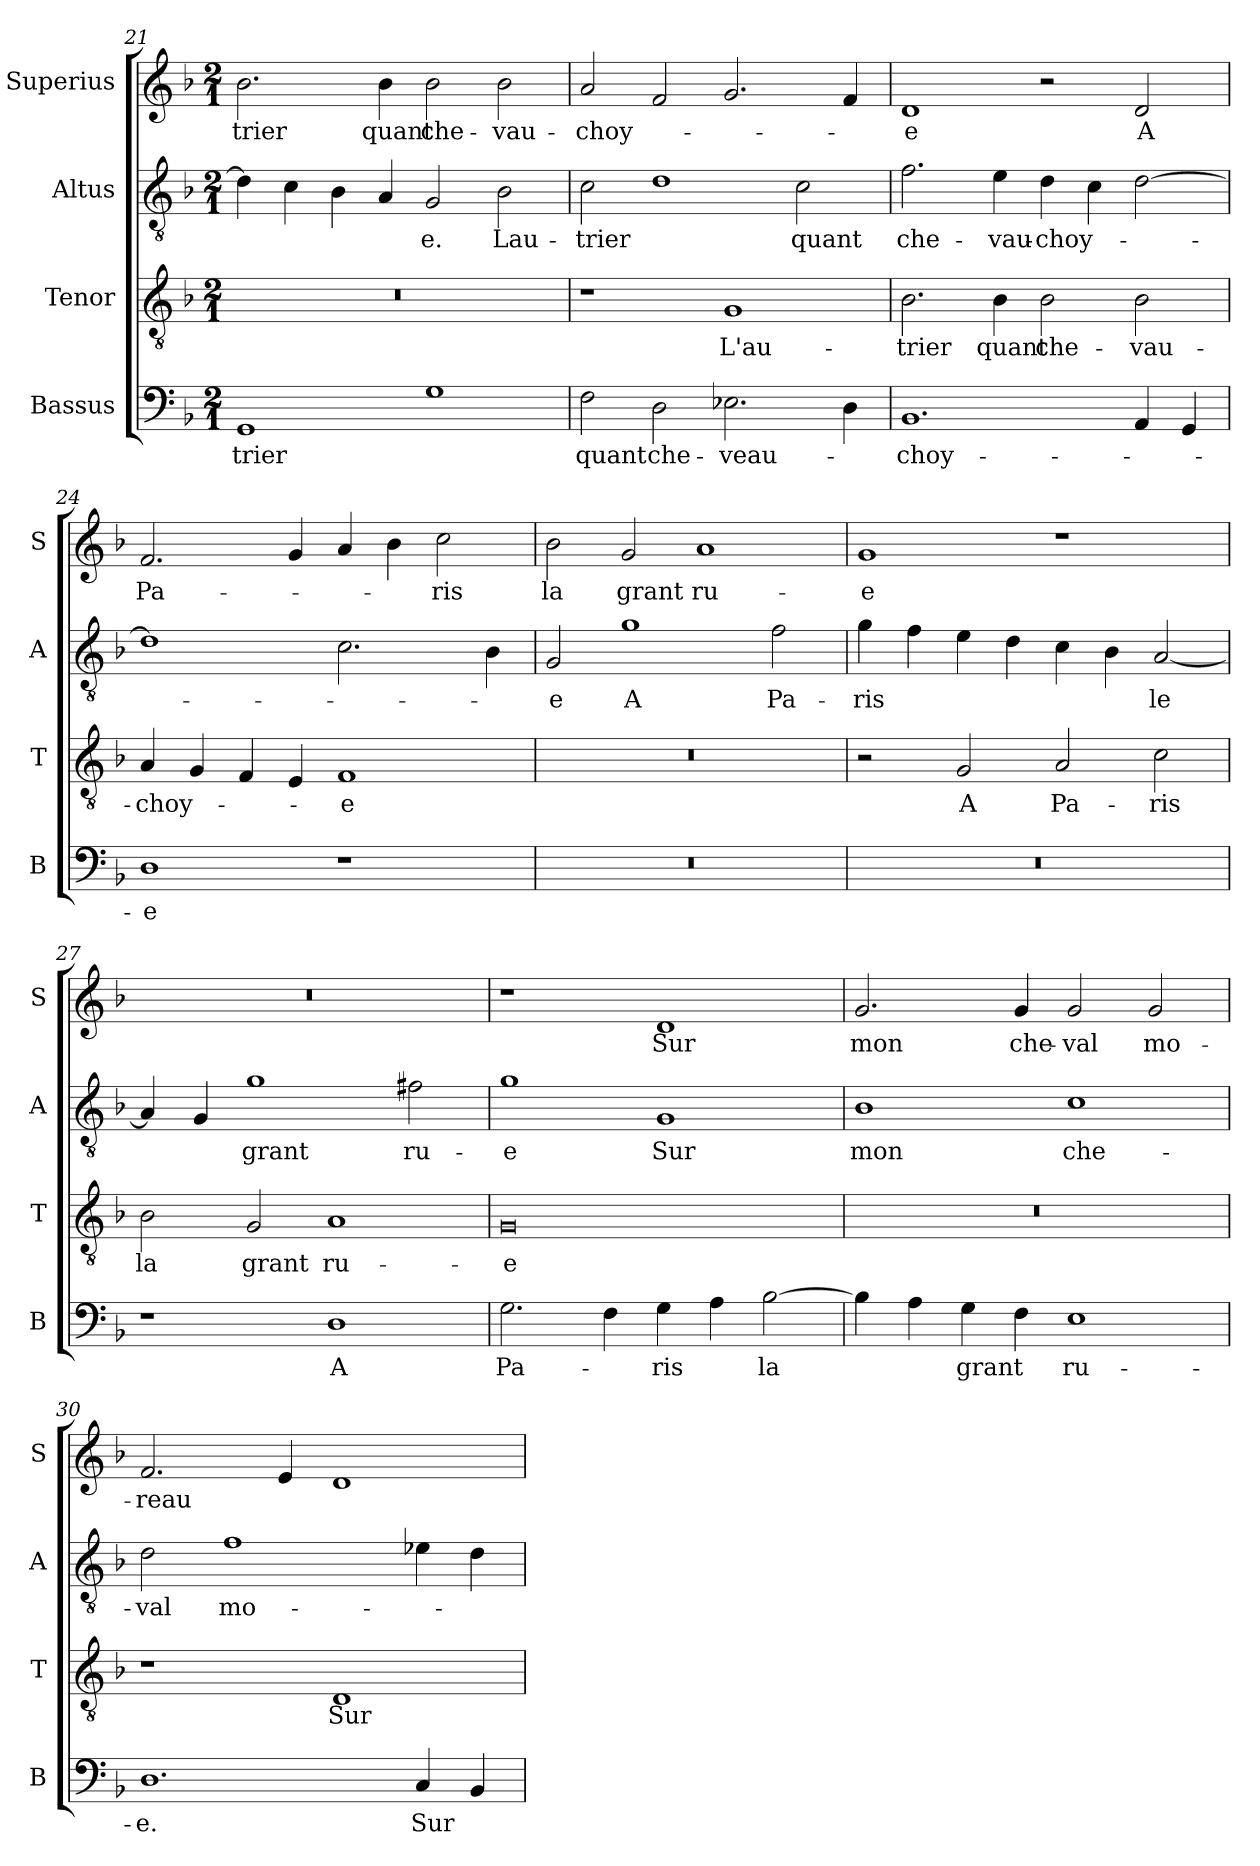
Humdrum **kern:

**kern	**text	**kern	**text	**kern	**text	**kern	**text
*part4	*part4	*part3	*part3	*part2	*part2	*part1	*part1
*staff4	*staff4	*staff3	*staff3	*staff2	*staff2	*staff1	*staff1
*I"Bassus	*	*I"Tenor	*	*I"Altus	*	*I"Superius	*
*I'B	*	*I'T	*	*I'A	*	*I'S	*
*clefF4	*	*clefGv2	*	*clefGv2	*	*clefG2	*
*k[b-]	*	*k[b-]	*	*k[b-]	*	*k[b-]	*
*M2/1	*	*M2/1	*	*M2/1	*	*M2/1	*
=21	=21	=21	=21	=21	=21	=21	=21
1GG	-trier	0r	.	4d\]	.	2.b-\	-trier
.	.	.	.	4c\	.	.	.
.	.	.	.	4B-\	.	.	.
.	.	.	.	4A/	.	4b-\	quant
1G	.	.	.	2G/	-e.	2b-\	che-
.	.	.	.	2B-\	Lau-	2b-\	-vau-
=22	=22	=22	=22	=22	=22	=22	=22
2F\	quant	1r	.	2c\	-trier	2a/	-choy-
2D\	che-	.	.	1d	.	2f/	.
2.E-X\	-veau-	1G	L'au-	.	.	2.g/	.
.	.	.	.	2c\	quant	.	.
4D\	.	.	.	.	.	4f/	.
=23	=23	=23	=23	=23	=23	=23	=23
1.BB-	-choy-	2.B-\	-trier	2.f\	che-	1d	-e
.	.	4B-\	quant	4e\	-vau-	.	.
.	.	2B-\	che-	4d\	-choy-	2r	.
.	.	.	.	4c\	.	.	.
4AA/	.	2B-\	-vau-	[2d\	.	2d/	A
4GG/	.	.	.	.	.	.	.
=24	=24	=24	=24	=24	=24	=24	=24
1D	-e	4A/	-choy-	1d]	.	2.f/	Pa-
.	.	4G/	.	.	.	.	.
.	.	4F/	.	.	.	.	.
.	.	4E/	.	.	.	4g/	.
1r	.	1F	-e	2.c\	.	4a/	.
.	.	.	.	.	.	4b-\	.
.	.	.	.	.	.	2cc\	-ris
.	.	.	.	4B-\	.	.	.
=25	=25	=25	=25	=25	=25	=25	=25
0r	.	0r	.	2G/	-e	2b-\	la
.	.	.	.	1g	A	2g/	grant
.	.	.	.	.	.	1a	ru-
.	.	.	.	2f\	Pa-	.	.
=26	=26	=26	=26	=26	=26	=26	=26
0r	.	2r	.	4g\	-ris	1g	-e
.	.	.	.	4f\	.	.	.
.	.	2G/	A	4e\	.	.	.
.	.	.	.	4d\	.	.	.
.	.	2A/	Pa-	4c\	.	1r	.
.	.	.	.	4B-\	.	.	.
.	.	2c\	-ris	[2A/	le	.	.
=27	=27	=27	=27	=27	=27	=27	=27
1r	.	2B-\	la	4A/]	.	0r	.
.	.	.	.	4G/	.	.	.
.	.	2G/	grant	1g	grant	.	.
1D	A	1A	ru-	.	.	.	.
.	.	.	.	2f#X\	ru-	.	.
=28	=28	=28	=28	=28	=28	=28	=28
2.G\	Pa-	0G	-e	1g	-e	1r	.
4F\	.	.	.	.	.	.	.
4G\	-ris	.	.	1G	Sur	1d	Sur
4A\	.	.	.	.	.	.	.
[2B-\	la	.	.	.	.	.	.
=29	=29	=29	=29	=29	=29	=29	=29
4B-\]	.	0r	.	1B-	mon	2.g/	mon
4A\	.	.	.	.	.	.	.
4G\	grant	.	.	.	.	.	.
4F\	.	.	.	.	.	4g/	che-
1E	ru-	.	.	1c	che-	2g/	-val
.	.	.	.	.	.	2g/	mo-
=30	=30	=30	=30	=30	=30	=30	=30
1.D	-e.	1r	.	2d\	-val	2.f/	-reau
.	.	.	.	1f	mo-	.	.
.	.	.	.	.	.	4e/	.
.	.	1D	Sur	.	.	1d	.
4C/	Sur	.	.	4e-X\	.	.	.
4BB-/	.	.	.	4d\	.	.	.
=	=	=	=	=	=	=	=
*-	*-	*-	*-	*-	*-	*-	*-
